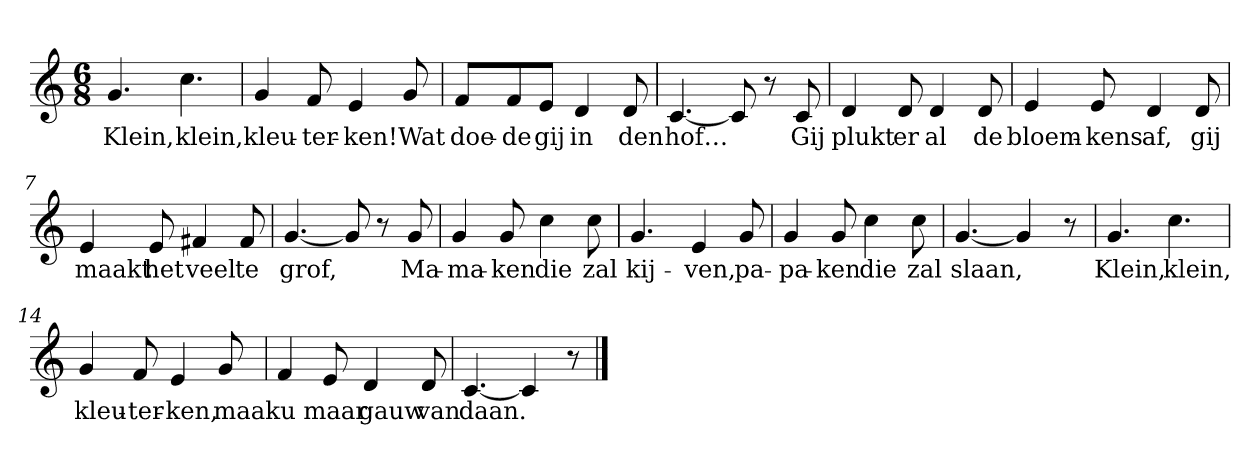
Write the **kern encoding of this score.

**kern	**text
*part1	*part1
*staff1	*staff1
*clefG2	*
*k[]	*
*C:	*
*M6/8	*
*MM120	*
=1	=1
4.g	Klein,
4.cc	klein,
=2	=2
4g	kleu-
8f	-ter-
4e	-ken!
8g	Wat
=3	=3
8f/L	doe-
8f/	-de
8e/J	gij
4d	in
8d	den
=4	=4
[4.c	hof…
8c]	.
8r	.
8c	Gij
=5	=5
4d	plukt
8d	er
4d	al
8d	de
=6	=6
4e	bloem-
8e	-kens
4d	af,
8d	gij
=7	=7
4e	maakt
8e	het
4f#X	veel
8f#	te
=8	=8
[4.g	grof,
8g]	.
8r	.
8g	Ma-
=9	=9
4g	-ma-
8g	-ken
4cc	die
8cc	zal
=10	=10
4.g	kij-
4e	-ven,
8g	pa-
=11	=11
4g	-pa-
8g	-ken
4cc	die
8cc	zal
=12	=12
[4.g	slaan,
4g]	.
8r	.
=13	=13
4.g	Klein,
4.cc	klein,
=14	=14
4g	kleu-
8f	-ter-
4e	-ken,
8g	maak
=15	=15
4f	u
8e	maar
4d	gauw
8d	van
=16	=16
[4.c	daan.
4c]	.
8r	.
==	==
*-	*-
